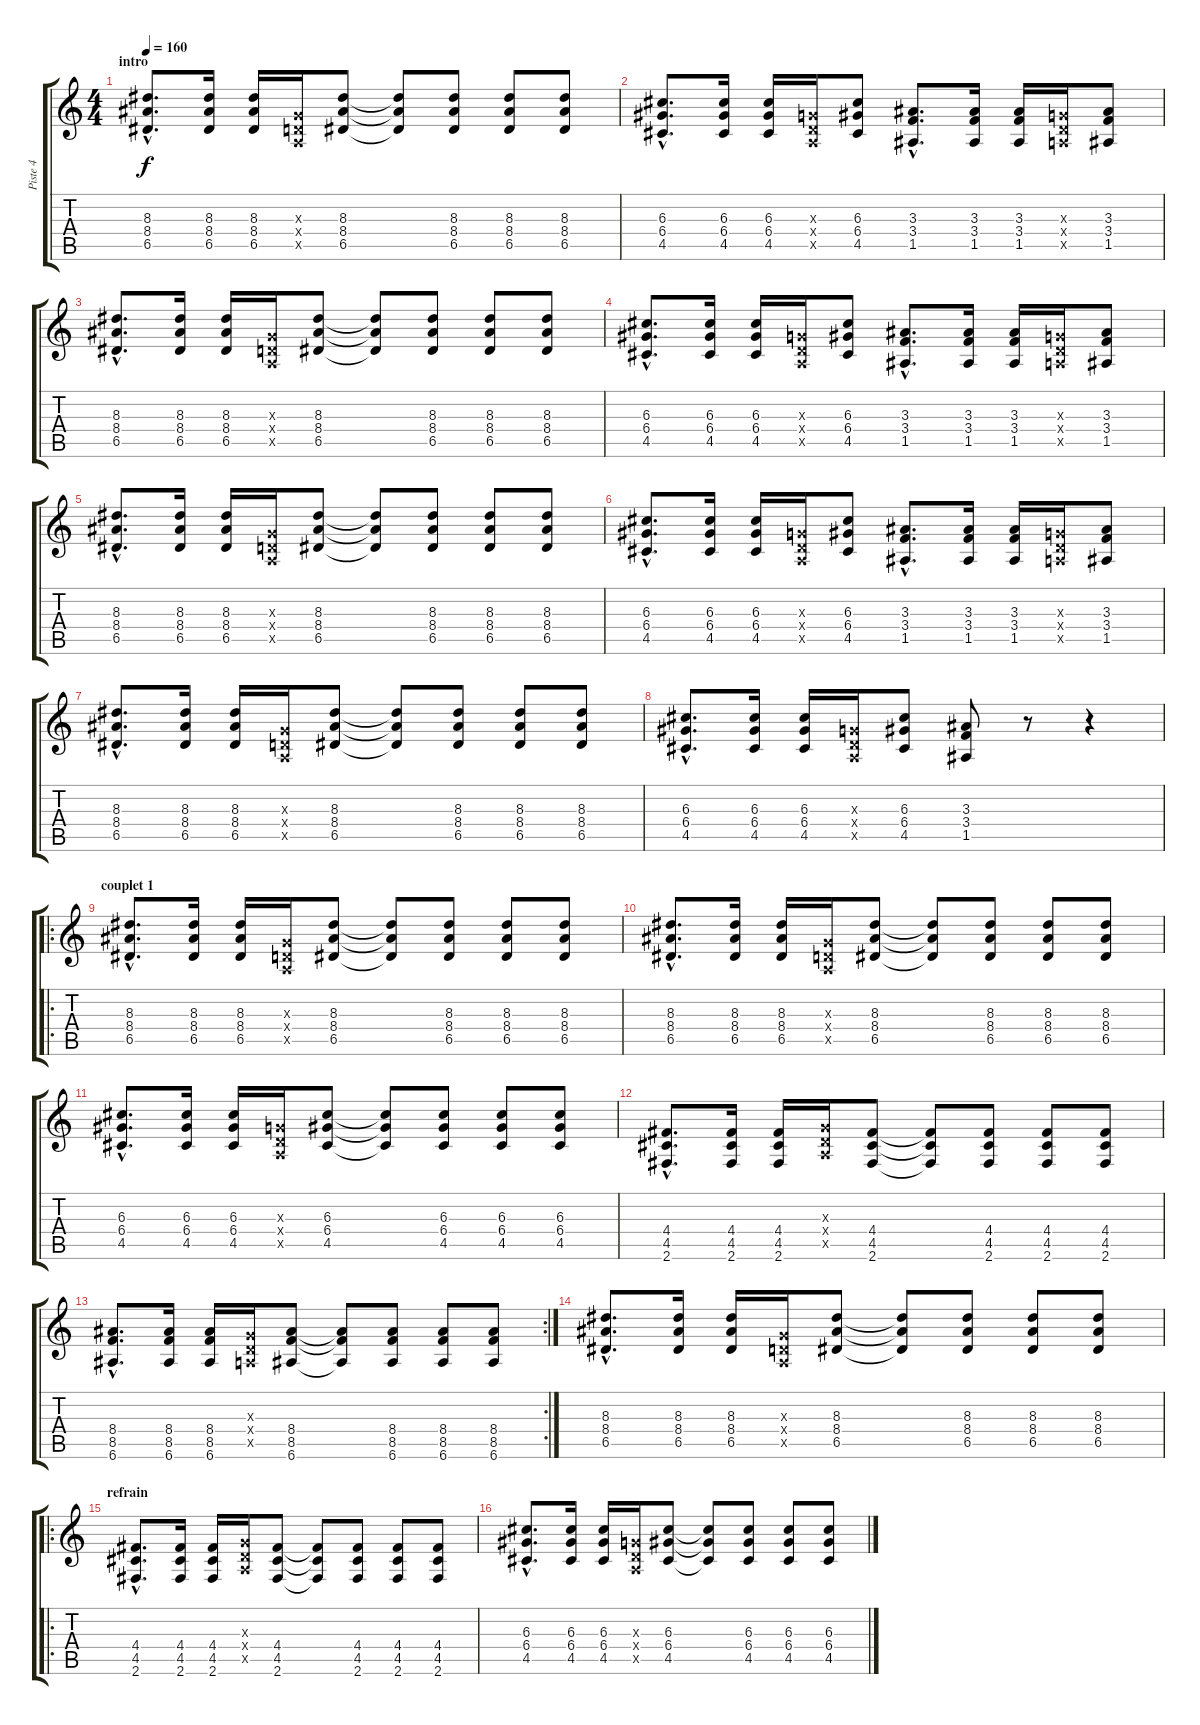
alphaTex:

\track ("Piste 4" "Piste 4") {instrument overdrivenguitar}
\staff {score tabs}
\tuning (E4 B3 G3 D3 A2 E2) {hide}
\ts (4 4)
\section ("" "intro")
\tempo 160
\clef g2
\ks c
(8.3{hac} 8.4{hac} 6.5{hac}).8{d dy f instrument overdrivenguitar} (8.3 8.4 6.5).16 (8.3 8.4 6.5).16 (0.3{x} 0.4{x} 0.5{x}).16 (8.3 8.4 6.5).8 (8.3{t} 8.4{t} 6.5{t}).8 (8.3 8.4 6.5).8 (8.3 8.4 6.5).8 (8.3 8.4 6.5).8 |
(6.3{hac} 6.4{hac} 4.5{hac}).8{d} (6.3 6.4 4.5).16 (6.3 6.4 4.5).16 (0.3{x} 0.4{x} 0.5{x}).16 (6.3 6.4 4.5).8 (3.3{hac} 3.4{hac} 1.5{hac}).8{d} (3.3 3.4 1.5).16 (3.3 3.4 1.5).16 (0.3{x} 0.4{x} 0.5{x}).16 (3.3 3.4 1.5).8 |
(8.3{hac} 8.4{hac} 6.5{hac}).8{d} (8.3 8.4 6.5).16 (8.3 8.4 6.5).16 (0.3{x} 0.4{x} 0.5{x}).16 (8.3 8.4 6.5).8 (8.3{t} 8.4{t} 6.5{t}).8 (8.3 8.4 6.5).8 (8.3 8.4 6.5).8 (8.3 8.4 6.5).8 |
(6.3{hac} 6.4{hac} 4.5{hac}).8{d} (6.3 6.4 4.5).16 (6.3 6.4 4.5).16 (0.3{x} 0.4{x} 0.5{x}).16 (6.3 6.4 4.5).8 (3.3{hac} 3.4{hac} 1.5{hac}).8{d} (3.3 3.4 1.5).16 (3.3 3.4 1.5).16 (0.3{x} 0.4{x} 0.5{x}).16 (3.3 3.4 1.5).8 |
(8.3{hac} 8.4{hac} 6.5{hac}).8{d} (8.3 8.4 6.5).16 (8.3 8.4 6.5).16 (0.3{x} 0.4{x} 0.5{x}).16 (8.3 8.4 6.5).8 (8.3{t} 8.4{t} 6.5{t}).8 (8.3 8.4 6.5).8 (8.3 8.4 6.5).8 (8.3 8.4 6.5).8 |
(6.3{hac} 6.4{hac} 4.5{hac}).8{d} (6.3 6.4 4.5).16 (6.3 6.4 4.5).16 (0.3{x} 0.4{x} 0.5{x}).16 (6.3 6.4 4.5).8 (3.3{hac} 3.4{hac} 1.5{hac}).8{d} (3.3 3.4 1.5).16 (3.3 3.4 1.5).16 (0.3{x} 0.4{x} 0.5{x}).16 (3.3 3.4 1.5).8 |
(8.3{hac} 8.4{hac} 6.5{hac}).8{d} (8.3 8.4 6.5).16 (8.3 8.4 6.5).16 (0.3{x} 0.4{x} 0.5{x}).16 (8.3 8.4 6.5).8 (8.3{t} 8.4{t} 6.5{t}).8 (8.3 8.4 6.5).8 (8.3 8.4 6.5).8 (8.3 8.4 6.5).8 |
(6.3{hac} 6.4{hac} 4.5{hac}).8{d} (6.3 6.4 4.5).16 (6.3 6.4 4.5).16 (0.3{x} 0.4{x} 0.5{x}).16 (6.3 6.4 4.5).8 (3.3 3.4 1.5).8 r.8 r.4 |
\ro
\section ("" "couplet 1")
(8.3{hac} 8.4{hac} 6.5{hac}).8{d} (8.3 8.4 6.5).16 (8.3 8.4 6.5).16 (0.3{x} 0.4{x} 0.5{x}).16 (8.3 8.4 6.5).8 (8.3{t} 8.4{t} 6.5{t}).8 (8.3 8.4 6.5).8 (8.3 8.4 6.5).8 (8.3 8.4 6.5).8 |
(8.3{hac} 8.4{hac} 6.5{hac}).8{d} (8.3 8.4 6.5).16 (8.3 8.4 6.5).16 (0.3{x} 0.4{x} 0.5{x}).16 (8.3 8.4 6.5).8 (8.3{t} 8.4{t} 6.5{t}).8 (8.3 8.4 6.5).8 (8.3 8.4 6.5).8 (8.3 8.4 6.5).8 |
(6.3{hac} 6.4{hac} 4.5{hac}).8{d} (6.3 6.4 4.5).16 (6.3 6.4 4.5).16 (0.3{x} 0.4{x} 0.5{x}).16 (6.3 6.4 4.5).8 (6.3{t} 6.4{t} 4.5{t}).8 (6.3 6.4 4.5).8 (6.3 6.4 4.5).8 (6.3 6.4 4.5).8 |
(4.4{hac} 4.5{hac} 2.6{hac}).8{d} (4.4 4.5 2.6).16 (4.4 4.5 2.6).16 (0.3{x} 0.4{x} 0.5{x}).16 (4.4 4.5 2.6).8 (4.4{t} 4.5{t} 2.6{t}).8 (4.4 4.5 2.6).8 (4.4 4.5 2.6).8 (4.4 4.5 2.6).8 |
\rc 2
(8.4{hac} 8.5{hac} 6.6{hac}).8{d} (8.4 8.5 6.6).16 (8.4 8.5 6.6).16 (0.3{x} 0.4{x} 0.5{x}).16 (8.4 8.5 6.6).8 (8.4{t} 8.5{t} 6.6{t}).8 (8.4 8.5 6.6).8 (8.4 8.5 6.6).8 (8.4 8.5 6.6).8 |
(8.3{hac} 8.4{hac} 6.5{hac}).8{d} (8.3 8.4 6.5).16 (8.3 8.4 6.5).16 (0.3{x} 0.4{x} 0.5{x}).16 (8.3 8.4 6.5).8 (8.3{t} 8.4{t} 6.5{t}).8 (8.3 8.4 6.5).8 (8.3 8.4 6.5).8 (8.3 8.4 6.5).8 |
\ro
\section ("" "refrain")
(4.4{hac} 4.5{hac} 2.6{hac}).8{d} (4.4 4.5 2.6).16 (4.4 4.5 2.6).16 (0.3{x} 0.4{x} 0.5{x}).16 (4.4 4.5 2.6).8 (4.4{t} 4.5{t} 2.6{t}).8 (4.4 4.5 2.6).8 (4.4 4.5 2.6).8 (4.4 4.5 2.6).8 |
(6.3{hac} 6.4{hac} 4.5{hac}).8{d} (6.3 6.4 4.5).16 (6.3 6.4 4.5).16 (0.3{x} 0.4{x} 0.5{x}).16 (6.3 6.4 4.5).8 (6.3{t} 6.4{t} 4.5{t}).8 (6.3 6.4 4.5).8 (6.3 6.4 4.5).8 (6.3 6.4 4.5).8
